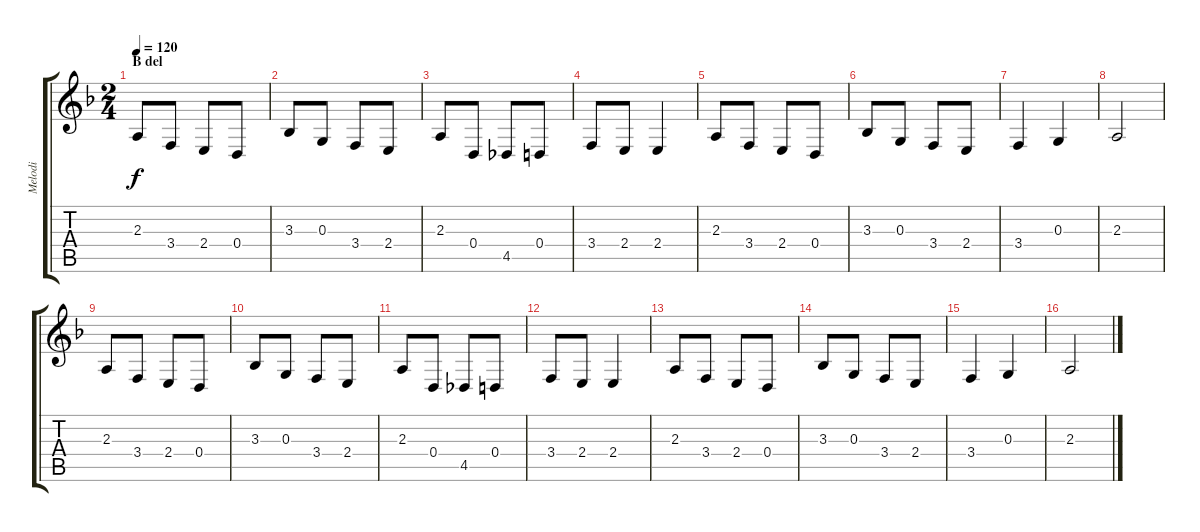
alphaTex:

\track ("Melodi" "Melodi") {instrument violin}
\staff {score tabs}
\tuning (E4 B3 G3 D3 A2 E2) {hide}
\ts (2 4)
\section ("" "B del")
\tempo 120
\clef g2
\ks f
2.3.8{dy f} 3.4.8 2.4.8 0.4.8 |
3.3.8 0.3.8 3.4.8 2.4.8 |
2.3.8 0.4.8 4.5.8 0.4.8 |
3.4.8 2.4.8 2.4.4 |
2.3.8 3.4.8 2.4.8 0.4.8 |
3.3.8 0.3.8 3.4.8 2.4.8 |
3.4.4 0.3.4 |
2.3.2 |
2.3.8 3.4.8 2.4.8 0.4.8 |
3.3.8 0.3.8 3.4.8 2.4.8 |
2.3.8 0.4.8 4.5.8 0.4.8 |
3.4.8 2.4.8 2.4.4 |
2.3.8 3.4.8 2.4.8 0.4.8 |
3.3.8 0.3.8 3.4.8 2.4.8 |
3.4.4 0.3.4 |
2.3.2
